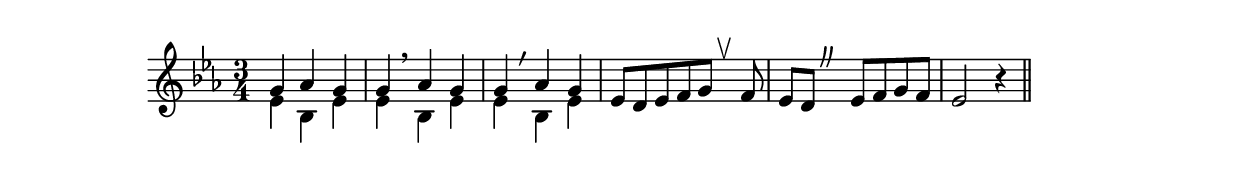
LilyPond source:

%% DO NOT EDIT this file manually; it is automatically
%% generated from LSR http://lsr.dsi.unimi.it
%% Make any changes in LSR itself, or in Documentation/snippets/new/ ,
%% and then run scripts/auxiliar/makelsr.py
%%
%% This file is in the public domain.
\version "2.17.15"

\header {
  lsrtags = "expressive-marks, symbols-and-glyphs"

  texidoc = "
Breathing signs are available in different tastes: commas (default),
ticks, vees and @qq{railroad tracks} (caesura).

"
  doctitle = "Breathing signs"
} % begin verbatim


\new Staff \relative c'' {
  \key es \major
  \time 3/4
  % this bar contains no \breathe
  << { g4 as g } \\ { es4 bes es } >> |
  % Modern notation:
  % by default, \breathe uses the rcomma, just as if saying:
  % \override BreathingSign.text = #(make-musicglyph-markup "scripts.rcomma")
  << { g4 as g } \\ { es4 \breathe bes es } >> |

  % rvarcomma and lvarcomma are variations of the default rcomma and lcomma
  % N.B.: must use Staff context here, since we start a Voice below
  \override Staff.BreathingSign.text = \markup { \musicglyph #"scripts.rvarcomma" }
  << { g4 as g } \\ { es4 \breathe bes es } >> |

  % vee
  \override BreathingSign.text = \markup { \musicglyph #"scripts.upbow" }
  es8[ d es f g] \breathe f |

  % caesura
  \override BreathingSign.text = \markup { \musicglyph #"scripts.caesura.curved" }
  es8[ d] \breathe es[ f g f] |
  es2 r4 \bar "||"
}
